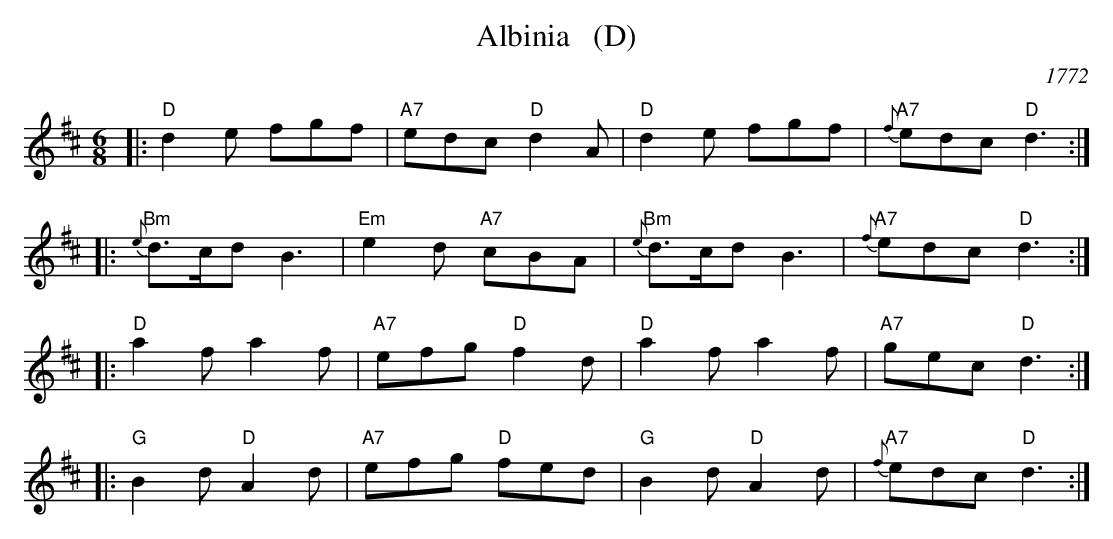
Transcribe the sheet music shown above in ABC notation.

X:1
T: Albinia   (D)
O: 1772
M: 6/8
L: 1/8
K: D
|: "D"d2e fgf | "A7"edc "D"d2A | "D"d2e fgf | "A7"{f}edc "D"d3 :|
|: "Bm"{e}d>cd B3 | "Em"e2d "A7"cBA | "Bm"{e}d>cd B3 | "A7"{f}edc "D"d3 :|
|: "D"a2f a2f | "A7"efg "D"f2d | "D"a2f a2f | "A7"gec "D"d3 :|
|: "G"B2d "D"A2d | "A7"efg "D"fed | "G"B2d "D"A2d | "A7"{f}edc "D"d3 :|
